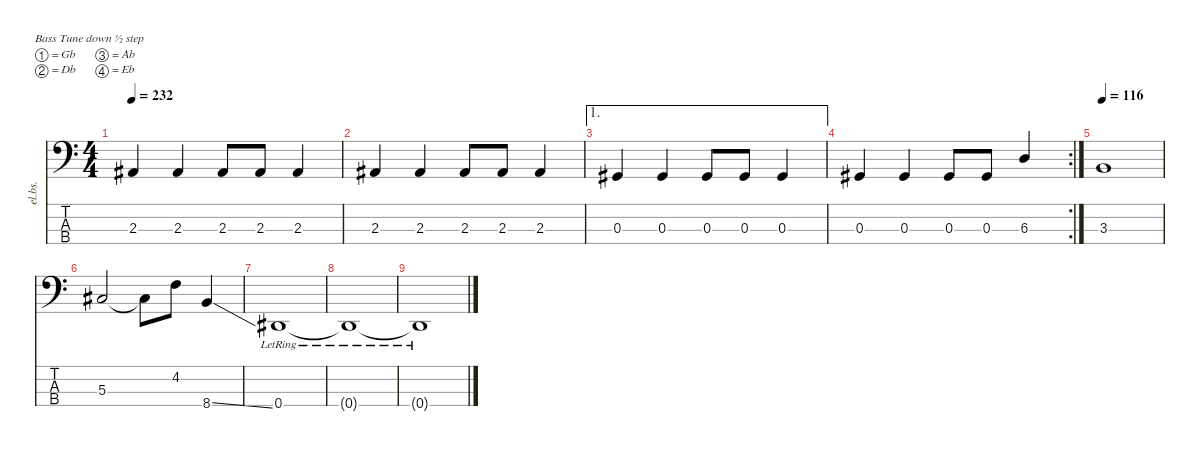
\defaultSystemsLayout 4
\hideDynamics
\bracketExtendMode nobrackets
\otherSystemsTrackNameOrientation horizontal
\track ("Bass" "el.bs.") {instrument electricbasspick}
\staff {score tabs}
\tuning (Gb2 Db2 Ab1 Eb1)
\ts (4 4)
\tempo 232
\clef f4
\ks c
2.3{acc #}.4{dy f beam Up} 2.3{acc #}.4{beam Up} 2.3{acc #}.8{beam Up} 2.3{acc #}.8{beam Up} 2.3{acc #}.4{beam Up} |
2.3{acc #}.4{beam Up} 2.3{acc #}.4{beam Up} 2.3{acc #}.8{beam Up} 2.3{acc #}.8{beam Up} 2.3{acc #}.4{beam Up} |
\ae 1
0.3{acc #}.4{beam Up} 0.3{acc #}.4{beam Up} 0.3{acc #}.8{beam Up} 0.3{acc #}.8{beam Up} 0.3{acc #}.4{beam Up} |
\rc 2
0.3{acc #}.4{beam Up} 0.3{acc #}.4{beam Up} 0.3{acc #}.8{beam Up} 0.3{acc #}.8{beam Up} 6.3.4{beam Up} |
\tempo 116
3.3.1{beam Up} |
5.3{acc #}.2{beam Up} 5.3{t acc #}.8{beam Down} 4.2.8{beam Down} 8.4{ss}.4{beam Up} |
0.4{lr acc #}.1{beam Up} |
0.4{lr t acc #}.1{beam Up} |
0.4{lr t acc #}.1{beam Up}
